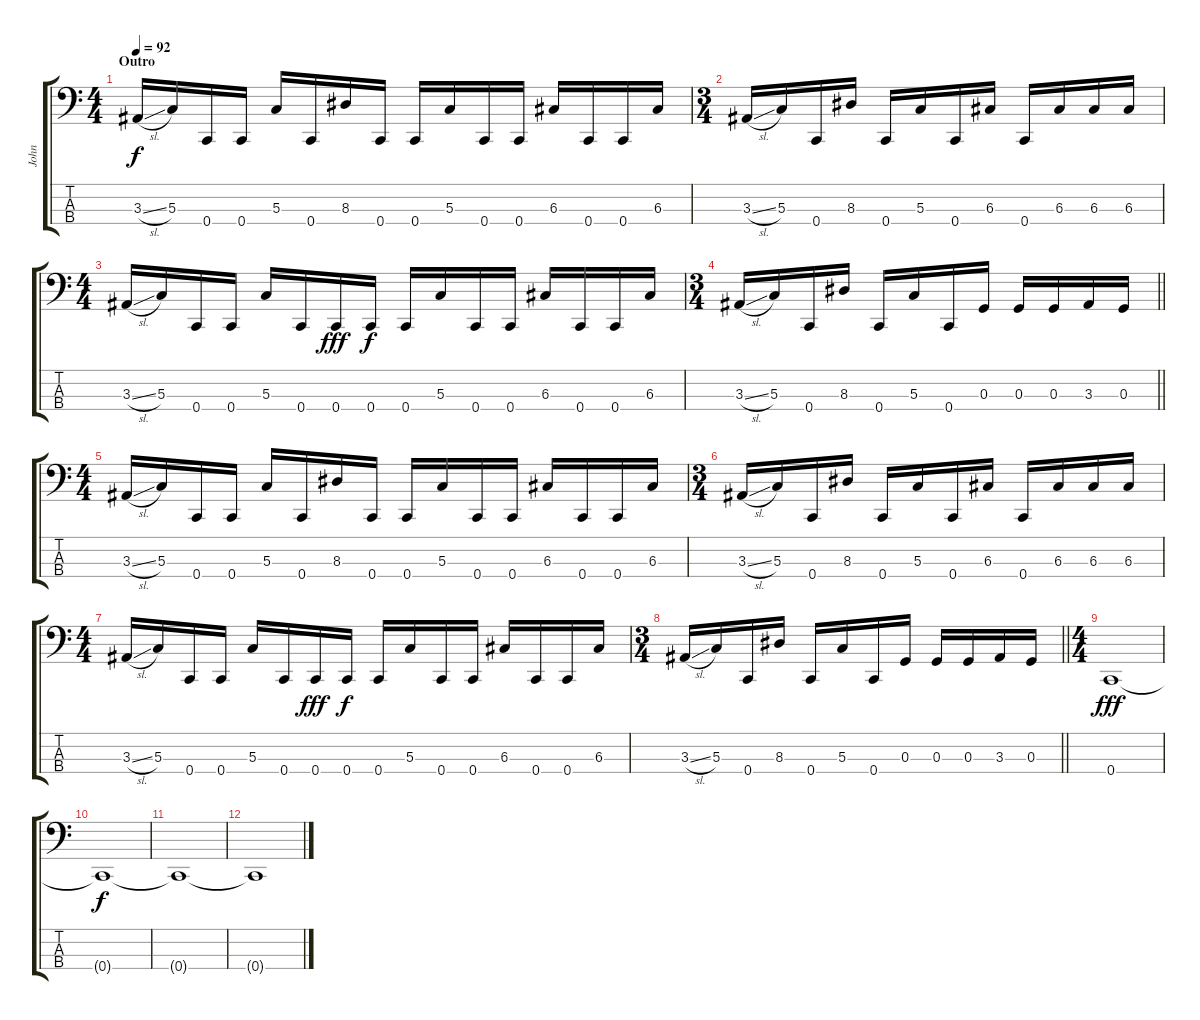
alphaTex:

\track ("John" "John") {instrument electricbassfinger}
\staff {score tabs}
\tuning (F2 C2 G1 C1) {hide}
\ts (4 4)
\section ("" "Outro")
\tempo 92
\clef f4
\ks c
3.3{sl}.16{dy f} 5.3.16 0.4.16 0.4.16 5.3.16 0.4.16 8.3.16 0.4.16 0.4.16 5.3.16 0.4.16 0.4.16 6.3.16 0.4.16 0.4.16 6.3.16 |
\ts (3 4)
3.3{sl}.16 5.3.16 0.4.16 8.3.16 0.4.16 5.3.16 0.4.16 6.3.16 0.4.16 6.3.16 6.3.16 6.3.16 |
\ts (4 4)
3.3{sl}.16 5.3.16 0.4.16 0.4.16 5.3.16 0.4.16 0.4.16{dy fff} 0.4.16{dy f} 0.4.16 5.3.16 0.4.16 0.4.16 6.3.16 0.4.16 0.4.16 6.3.16 |
\ts (3 4)
\barLineRight lightlight
3.3{sl}.16 5.3.16 0.4.16 8.3.16 0.4.16 5.3.16 0.4.16 0.3.16 0.3.16 0.3.16 3.3.16 0.3.16 |
\ts (4 4)
3.3{sl}.16 5.3.16 0.4.16 0.4.16 5.3.16 0.4.16 8.3.16 0.4.16 0.4.16 5.3.16 0.4.16 0.4.16 6.3.16 0.4.16 0.4.16 6.3.16 |
\ts (3 4)
3.3{sl}.16 5.3.16 0.4.16 8.3.16 0.4.16 5.3.16 0.4.16 6.3.16 0.4.16 6.3.16 6.3.16 6.3.16 |
\ts (4 4)
3.3{sl}.16 5.3.16 0.4.16 0.4.16 5.3.16 0.4.16 0.4.16{dy fff} 0.4.16{dy f} 0.4.16 5.3.16 0.4.16 0.4.16 6.3.16 0.4.16 0.4.16 6.3.16 |
\ts (3 4)
\barLineRight lightlight
3.3{sl}.16 5.3.16 0.4.16 8.3.16 0.4.16 5.3.16 0.4.16 0.3.16 0.3.16 0.3.16 3.3.16 0.3.16 |
\ts (4 4)
0.4.1{dy fff} |
0.4{t}.1{dy f} |
0.4{t}.1 |
0.4{t}.1
